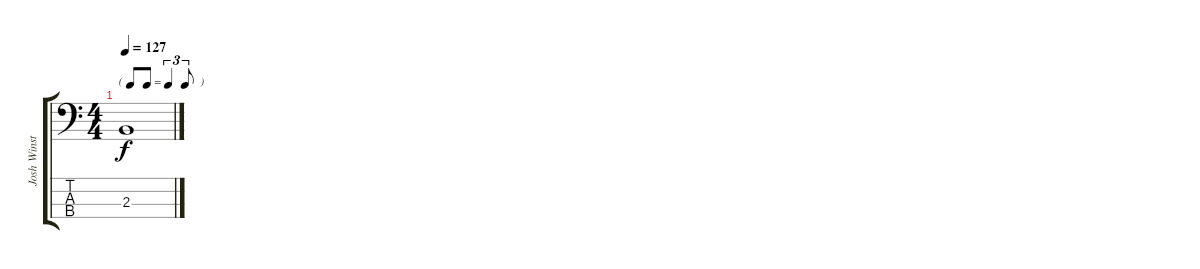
\track ("Josh Winstead" "Josh Winst") {instrument electricbassfinger}
\staff {score tabs}
\tuning (G2 D2 A1 E1) {hide}
\ts (4 4)
\tf triplet8th
\tempo 127
\clef f4
\ks c
2.3.1{dy f}
